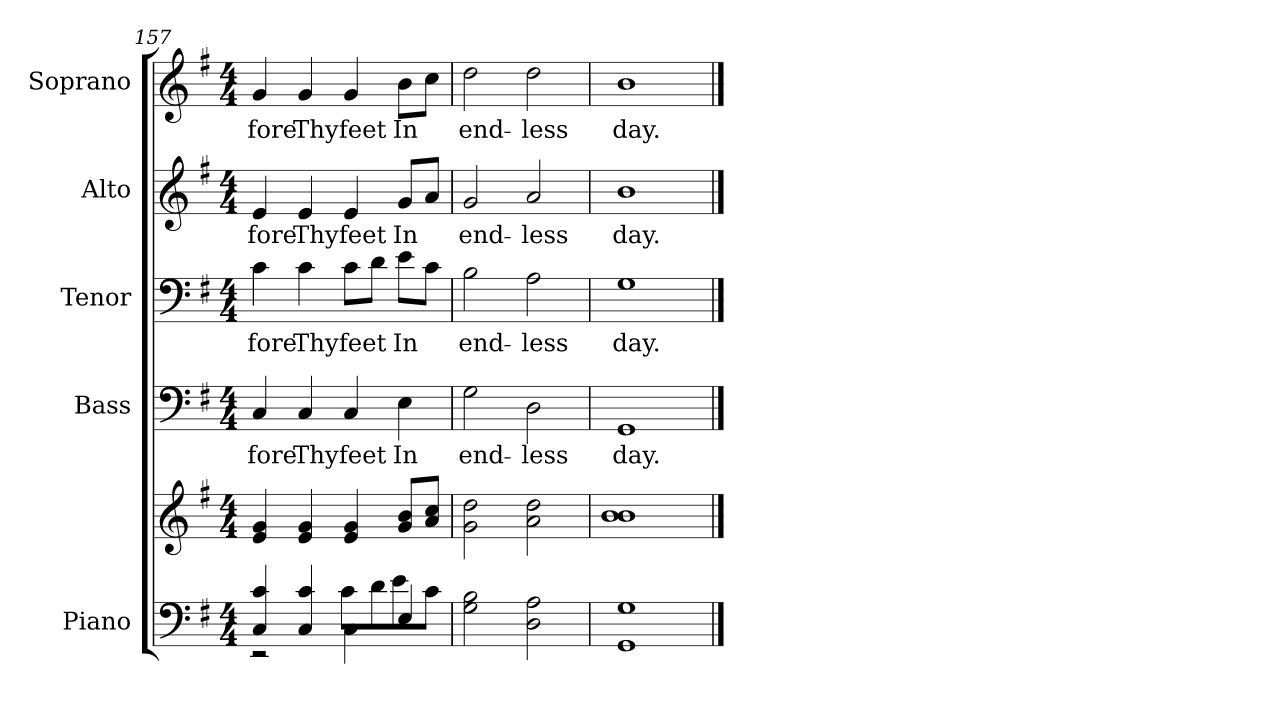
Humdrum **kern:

**kern	**kern	**kern	**text	**kern	**text	**kern	**text	**kern	**text
*part5	*part5	*part4	*part4	*part3	*part3	*part2	*part2	*part1	*part1
*staff6	*staff5	*staff4	*staff4	*staff3	*staff3	*staff2	*staff2	*staff1	*staff1
*I"Piano	*	*I"Bass	*	*I"Tenor	*	*I"Alto	*	*I"Soprano	*
*I'Pno.	*	*I'B.	*	*I'T.	*	*I'A.	*	*I'S.	*
!!LO:PB:g=z
*clefF4	*clefG2	*clefF4	*	*clefF4	*	*clefG2	*	*clefG2	*
*k[f#]	*k[f#]	*k[f#]	*	*k[f#]	*	*k[f#]	*	*k[f#]	*
*G:	*G:	*G:	*	*G:	*	*G:	*	*G:	*
*M4/4	*M4/4	*M4/4	*	*M4/4	*	*M4/4	*	*M4/4	*
=157	=157	=157	=157	=157	=157	=157	=157	=157	=157
*^	*	*	*	*	*	*	*	*	*
!	!	!	!	!LO:LY:b:color=#000000	!	!	!	!	!	!
!	!	!	!	!	!	!LO:LY:b:color=#000000	!	!	!	!
!	!	!	!	!	!	!	!	!LO:LY:b:color=#000000	!	!
!	!	!	!	!	!	!	!	!	!	!LO:LY:b:color=#000000
4Ci/ 4ci	2r	4ei/ 4gi	4Ci/	fore	4ci\	fore	4ei/	fore	4gi/	fore
!	!	!	!	!LO:LY:b:color=#000000	!	!	!	!	!	!
!	!	!	!	!	!	!LO:LY:b:color=#000000	!	!	!	!
!	!	!	!	!	!	!	!	!LO:LY:b:color=#000000	!	!
!	!	!	!	!	!	!	!	!	!	!LO:LY:b:color=#000000
4Ci/ 4ci	.	4ei/ 4gi	4Ci/	Thy	4ci\	Thy	4ei/	Thy	4gi/	Thy
!	!	!	!	!LO:LY:b:color=#000000	!	!	!	!	!	!
!	!	!	!	!	!	!LO:LY:b:color=#000000	!	!	!	!
!	!	!	!	!	!	!	!	!LO:LY:b:color=#000000	!	!
!	!	!	!	!	!	!	!	!	!	!LO:LY:b:color=#000000
4Ci\	8ci\L	4ei/ 4gi	4Ci/	feet	8ci\L	feet	4ei/	feet	4gi/	feet
.	8di\	.	.	.	8di\J	.	.	.	.	.
!	!	!	!	!LO:LY:b:color=#000000	!	!	!	!	!	!
!	!	!	!	!	!	!LO:LY:b:color=#000000	!	!	!	!
!	!	!	!	!	!	!	!	!LO:LY:b:color=#000000	!	!
!	!	!	!	!	!	!	!	!	!	!LO:LY:b:color=#000000
4Ei/	8ei\	8gi/ 8biL	4Ei\	In	8ei\L	In	8gi/L	In	8bi\L	In
.	8ci\J	8ai/ 8cciJ	.	.	8ci\J	.	8ai/J	.	8cci\J	.
*v	*v	*	*	*	*	*	*	*	*	*
=158	=158	=158	=158	=158	=158	=158	=158	=158	=158
*^	*	*	*	*	*	*	*	*	*
!	!	!	!	!LO:LY:b:color=#000000	!	!	!	!	!	!
*v	*v	*	*	*	*	*	*	*	*	*
*^	*	*	*	*	*	*	*	*	*
!	!	!	!	!	!	!LO:LY:b:color=#000000	!	!	!	!
*v	*v	*	*	*	*	*	*	*	*	*
*^	*	*	*	*	*	*	*	*	*
!	!	!	!	!	!	!	!	!LO:LY:b:color=#000000	!	!
*v	*v	*	*	*	*	*	*	*	*	*
*^	*	*	*	*	*	*	*	*	*
!	!	!	!	!	!	!	!	!	!	!LO:LY:b:color=#000000
*v	*v	*	*	*	*	*	*	*	*	*
2Gi\ 2Bi	2gi\ 2ddi	2Gi\	end-	2Bi\	end-	2gi/	end-	2ddi\	end-
!	!	!	!LO:LY:b:color=#000000	!	!	!	!	!	!
!	!	!	!	!	!LO:LY:b:color=#000000	!	!	!	!
!	!	!	!	!	!	!	!LO:LY:b:color=#000000	!	!
!	!	!	!	!	!	!	!	!	!LO:LY:b:color=#000000
2Di\ 2Ai	2ai\ 2ddi	2Di\	-less	2Ai\	-less	2ai/	-less	2ddi\	-less
!!LO:PB:g=z
=159	=159	=159	=159	=159	=159	=159	=159	=159	=159
!	!	!	!LO:LY:b:color=#000000	!	!	!	!	!	!
!	!	!	!	!	!LO:LY:b:color=#000000	!	!	!	!
!	!	!	!	!	!	!	!LO:LY:b:color=#000000	!	!
!	!	!	!	!	!	!	!	!	!LO:LY:b:color=#000000
1GGi 1Gi	1bi 1bi	1GGi	day.	1Gi	day.	1bi	day.	1bi	day.
==	==	==	==	==	==	==	==	==	==
*-	*-	*-	*-	*-	*-	*-	*-	*-	*-
